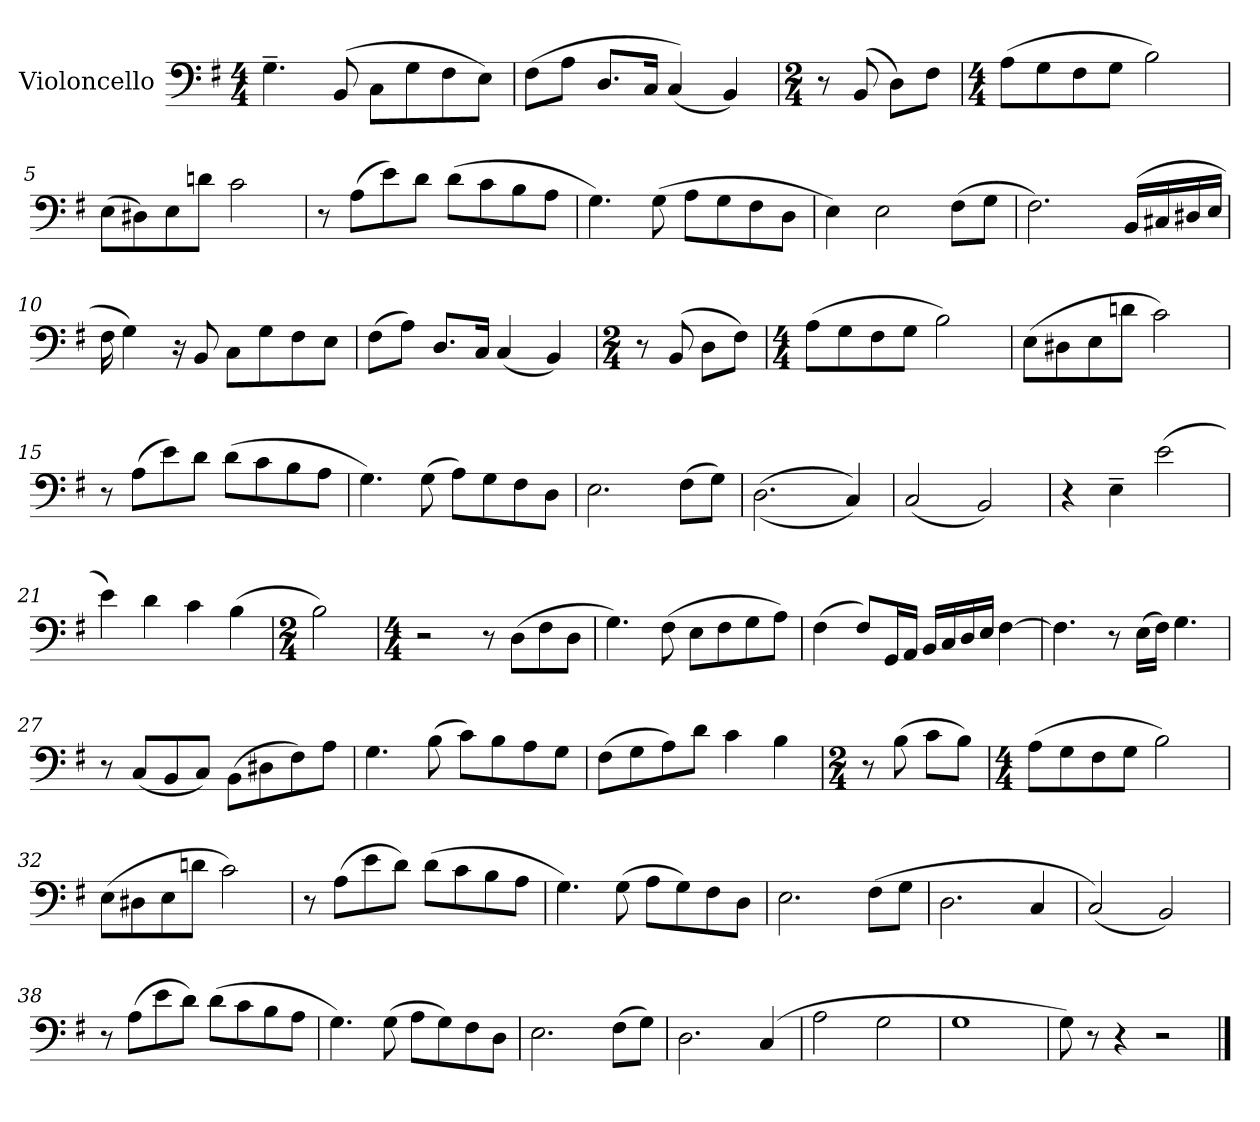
**kern
*part1
*staff1
*I"Violoncello
*I'Vc.
*clefF4
*k[f#]
*M4/4
*MM70
=1
4.G~\
(>8BB/
8C\L
8G\
8F#\
8E\J)
=2
(>8F#\L
8A\J
8.D/L
16C/Jk
(<4C/)
4BB/)
=3
*M2/4
8r
(>8BB/
8D\L)
8F#\J
=4
*M4/4
(>8A\L
8G\
8F#\
8G\J
2B\)
=5
(>8E\L
8D#X\)
8E\
8dn\J
2c\
=6
8r
(>8A\L
8e\)
8d\J
(>8d\L
8c\
8B\
8A\J
!!LO:LB:g=z
=7
4.G\)
(>8G\
8A\L
8G\
8F#\
8D\J
=8
4E\)
2E\
(>8F#\L
8G\J
=9
2.F#\)
(<16BB/LL
16C#X/
16D#X/
16E/JJ
=10
16F#\
4G\)
16r
8BB/
8C\L
8G\
8F#\
8E\J
=11
(>8F#\L
8A\J)
8.D/L
16C/Jk
(<4C/
4BB/)
=12
*M2/4
8r
(>8BB/
8D\L
8F#\J)
!!LO:LB:g=z
=13
*M4/4
(>8A\L
8G\
8F#\
8G\J
2B\)
=14
(>8E\L
8D#X\
8E\
8dn\J
2c\)
=15
8r
(>8A\L
8e\)
8d\J
(>8d\L
8c\
8B\
8A\J
=16
4.G\)
(>8G\
8A\L)
8G\
8F#\
8D\J
=17
2.E\
(>8F#\L
8G\J)
=18
(>(>2.D\
4C/))
=19
(<2C/
2BB/)
=20
4r
4E~\
(>2e\
!!LO:LB:g=z
=21
4e\)
4d\
4c\
(>4B\
=22
*M2/4
2B\)
=23
*M4/4
2r
8r
(>8D\L
8F#\
8D\J
=24
4.G\)
(>8F#\
8E\L
8F#\
8G\
8A\J)
=25
(>4F#\
8F#/L)
16GG/L
16AA/JJ
16BB/LL
16C/
16D/
16E/JJ
[4F#\
=26
4.F#\]
8r
(>16E\LL
16F#\JJ)
4.G\
=27
8r
(<8C/L
8BB/
8C/J)
(>8BB\L
8D#X\
8F#\)
8A\J
!!LO:LB:g=z
=28
4.G\
(>8B\
8c\L)
8B\
8A\
8G\J
=29
(>8F#\L
8G\
8A\)
8d\J
4c\
4B\
=30
*M2/4
8r
(>8B\
8c\L
8B\J)
=31
*M4/4
(>8A\L
8G\
8F#\
8G\J
2B\)
=32
(>8E\L
8D#X\
8E\
8dn\J
2c\)
=33
8r
(>8A\L
8e\
8d\J)
(>8d\L
8c\
8B\
8A\J
!!LO:LB:g=z
=34
4.G\)
(>8G\
8A\L
8G\)
8F#\
8D\J
=35
2.E\
(>8F#\L
8G\J
=36
2.D\
4C/
=37
(<2C/)
2BB/)
=38
8r
(>8A\L
8e\
8d\J)
(>8d\L
8c\
8B\
8A\J
=39
4.G\)
(>8G\
8A\L
8G\)
8F#\
8D\J
=40
2.E\
(>8F#\L
8G\J)
=41
2.D\
(>4C/
=42
2A\
2G\
=43
1G
!!LO:LB:g=z
=44
8G\)
8r
4r
2r
==
*-
